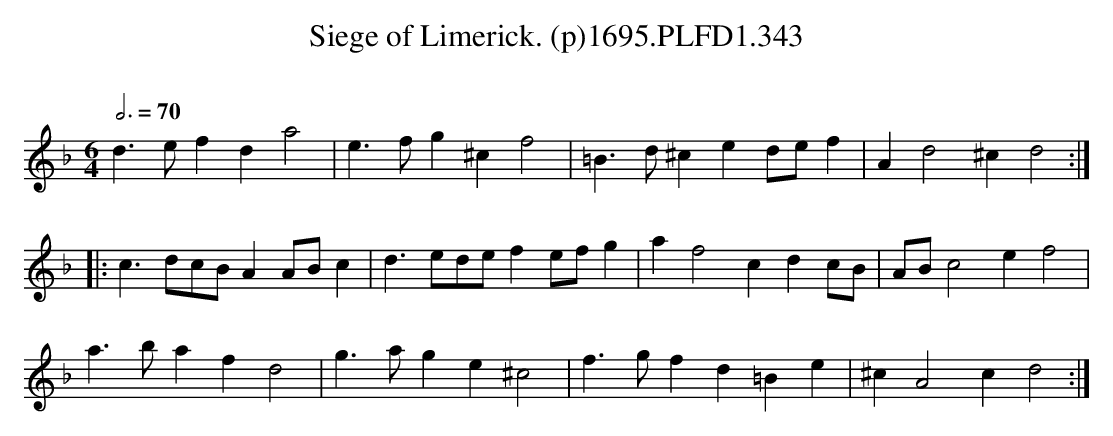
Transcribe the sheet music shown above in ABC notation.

X:1
T:Siege of Limerick. (p)1695.PLFD1.343
M:6/4
L:1/8
Q:3/4=70
O:
K:Dm
d3ef2d2a4|e3fg2^c2f4|=B3d^c2e2def2|A2d4^c2d4:|
|:c3dcBA2ABc2|d3edef2efg2|a2f4c2d2cB|ABc4e2f4|
a3ba2f2d4|g3ag2e2^c4|f3gf2d2=B2e2|^c2 A4c2d4:|
